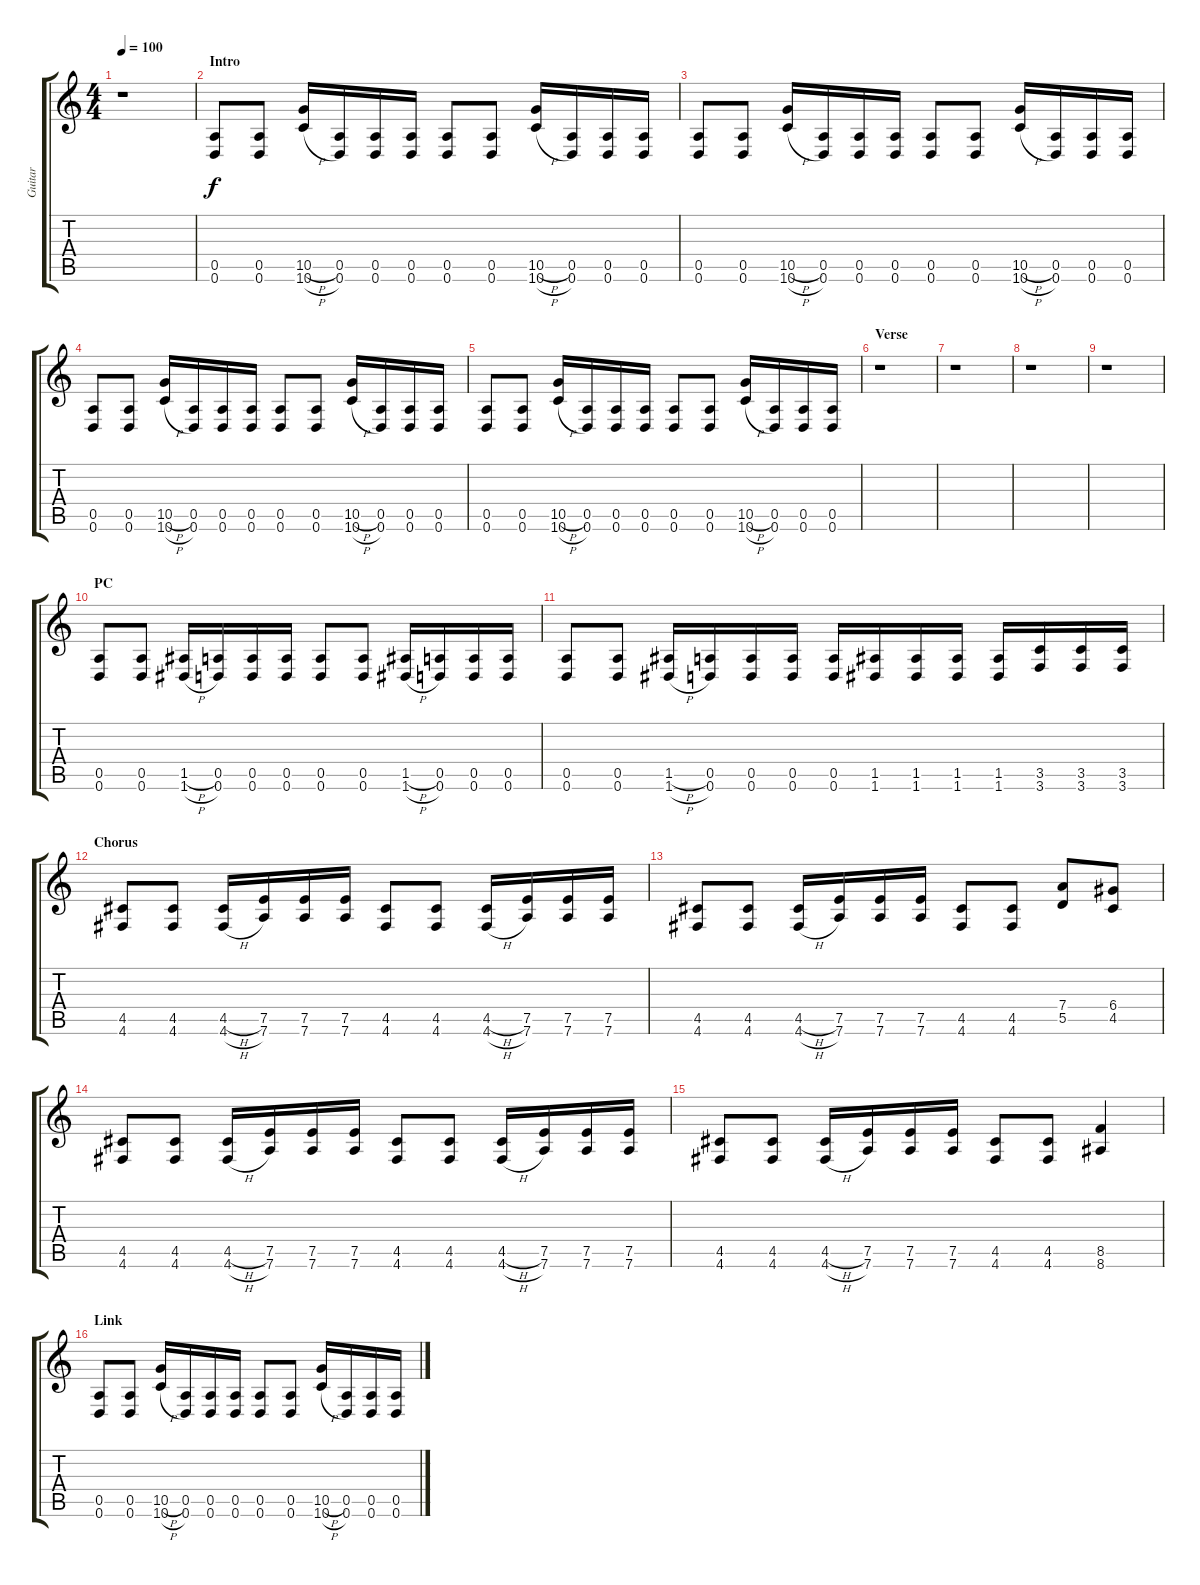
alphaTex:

\track ("Guitar" "Guitar") {instrument distortionguitar}
\staff {score tabs}
\tuning (E4 B3 G3 D3 A2 D2) {hide}
\ts (4 4)
\tempo 100
\clef g2
\ks c
r.1{dy f instrument distortionguitar} |
\section ("" "Intro")
(0.5 0.6).8 (0.5 0.6).8 (10.5{h} 10.6{h}).16 (0.5 0.6).16 (0.5 0.6).16 (0.5 0.6).16 (0.5 0.6).8 (0.5 0.6).8 (10.5{h} 10.6{h}).16 (0.5 0.6).16 (0.5 0.6).16 (0.5 0.6).16 |
(0.5 0.6).8 (0.5 0.6).8 (10.5{h} 10.6{h}).16 (0.5 0.6).16 (0.5 0.6).16 (0.5 0.6).16 (0.5 0.6).8 (0.5 0.6).8 (10.5{h} 10.6{h}).16 (0.5 0.6).16 (0.5 0.6).16 (0.5 0.6).16 |
(0.5 0.6).8 (0.5 0.6).8 (10.5{h} 10.6{h}).16 (0.5 0.6).16 (0.5 0.6).16 (0.5 0.6).16 (0.5 0.6).8 (0.5 0.6).8 (10.5{h} 10.6{h}).16 (0.5 0.6).16 (0.5 0.6).16 (0.5 0.6).16 |
(0.5 0.6).8 (0.5 0.6).8 (10.5{h} 10.6{h}).16 (0.5 0.6).16 (0.5 0.6).16 (0.5 0.6).16 (0.5 0.6).8 (0.5 0.6).8 (10.5{h} 10.6{h}).16 (0.5 0.6).16 (0.5 0.6).16 (0.5 0.6).16 |
\section ("" "Verse")
r.1 |
r.1 |
r.1 |
r.1 |
\section ("" "PC")
(0.5 0.6).8 (0.5 0.6).8 (1.5{h} 1.6{h}).16 (0.5 0.6).16 (0.5 0.6).16 (0.5 0.6).16 (0.5 0.6).8 (0.5 0.6).8 (1.5{h} 1.6{h}).16 (0.5 0.6).16 (0.5 0.6).16 (0.5 0.6).16 |
(0.5 0.6).8 (0.5 0.6).8 (1.5{h} 1.6{h}).16 (0.5 0.6).16 (0.5 0.6).16 (0.5 0.6).16 (0.5 0.6).16 (1.5 1.6).16 (1.5 1.6).16 (1.5 1.6).16 (1.5 1.6).16 (3.5 3.6).16 (3.5 3.6).16 (3.5 3.6).16 |
\section ("" "Chorus")
(4.5 4.6).8 (4.5 4.6).8 (4.5{h} 4.6{h}).16 (7.5 7.6).16 (7.5 7.6).16 (7.5 7.6).16 (4.5 4.6).8 (4.5 4.6).8 (4.5{h} 4.6{h}).16 (7.5 7.6).16 (7.5 7.6).16 (7.5 7.6).16 |
(4.5 4.6).8 (4.5 4.6).8 (4.5{h} 4.6{h}).16 (7.5 7.6).16 (7.5 7.6).16 (7.5 7.6).16 (4.5 4.6).8 (4.5 4.6).8 (7.4 5.5).8 (6.4 4.5).8 |
(4.5 4.6).8 (4.5 4.6).8 (4.5{h} 4.6{h}).16 (7.5 7.6).16 (7.5 7.6).16 (7.5 7.6).16 (4.5 4.6).8 (4.5 4.6).8 (4.5{h} 4.6{h}).16 (7.5 7.6).16 (7.5 7.6).16 (7.5 7.6).16 |
(4.5 4.6).8 (4.5 4.6).8 (4.5{h} 4.6{h}).16 (7.5 7.6).16 (7.5 7.6).16 (7.5 7.6).16 (4.5 4.6).8 (4.5 4.6).8 (8.5 8.6).4 |
\section ("" "Link")
(0.5 0.6).8 (0.5 0.6).8 (10.5{h} 10.6{h}).16 (0.5 0.6).16 (0.5 0.6).16 (0.5 0.6).16 (0.5 0.6).8 (0.5 0.6).8 (10.5{h} 10.6{h}).16 (0.5 0.6).16 (0.5 0.6).16 (0.5 0.6).16
